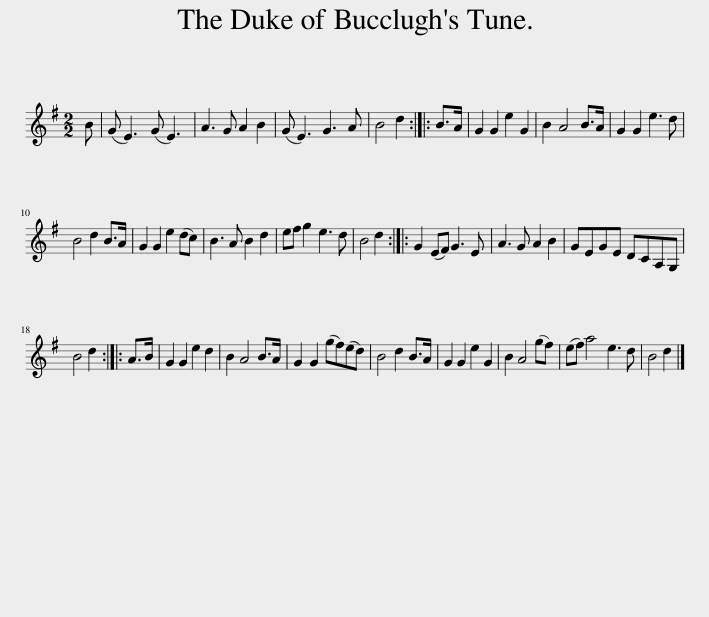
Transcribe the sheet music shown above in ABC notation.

X:1
L:1/8
M:2/2
I:linebreak $
K:G
V:1 treble
V:1
 B | (G E3) (G E3) | A3 G A2 B2 | (G E3) G3 A | B4 d2 :: %5
 B>A | G2 G2 e2 G2 | B2 A4 B>A | G2 G2 e3 d |$ B4 d2 B>A | %10
 G2 G2 e2 (dc) | B3 A B2 d2 | ef g2 e3 d | B4 d2 :: G2 (EF) G3 E | %15
 A3 G A2 B2 | GEGE DCA,G, |$ B4 d2 :: A>B | G2 G2 e2 d2 | %20
 B2 A4 B>A | G2 G2 (gf)(ed) | B4 d2 B>A | G2 G2 e2 G2 | B2 A4 (gf) | %25
 (ef) a4 e3 d | B4 d2 |] %27
